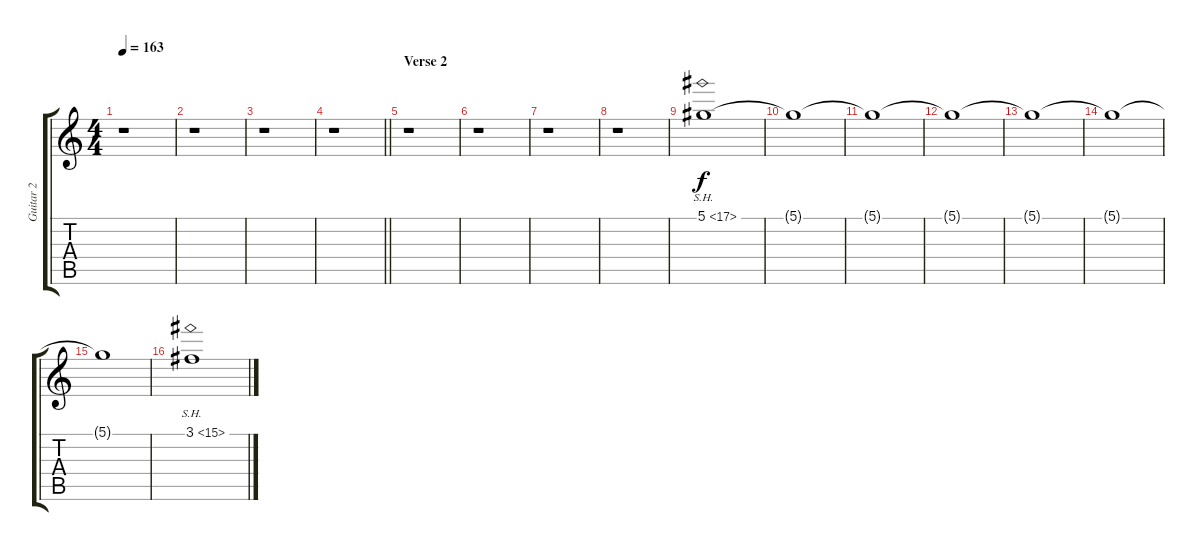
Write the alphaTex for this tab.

\track ("Guitar 2" "Guitar 2") {instrument distortionguitar}
\staff {score tabs}
\tuning (Eb4 Bb3 Gb3 Db3 Ab2 Db2) {hide}
\ts (4 4)
\tempo 163
\clef g2
\ks c
r.1{dy f} |
r.1 |
r.1 |
\barLineRight lightlight
r.1 |
\section ("" "Verse 2")
r.1 |
r.1 |
r.1 |
r.1 |
5.1{sh 12}.1{volume 9} |
5.1{t}.1 |
5.1{t}.1 |
5.1{t}.1 |
5.1{t}.1 |
5.1{t}.1{volume 1} |
5.1{t}.1 |
3.1{sh 12}.1{volume 9}
